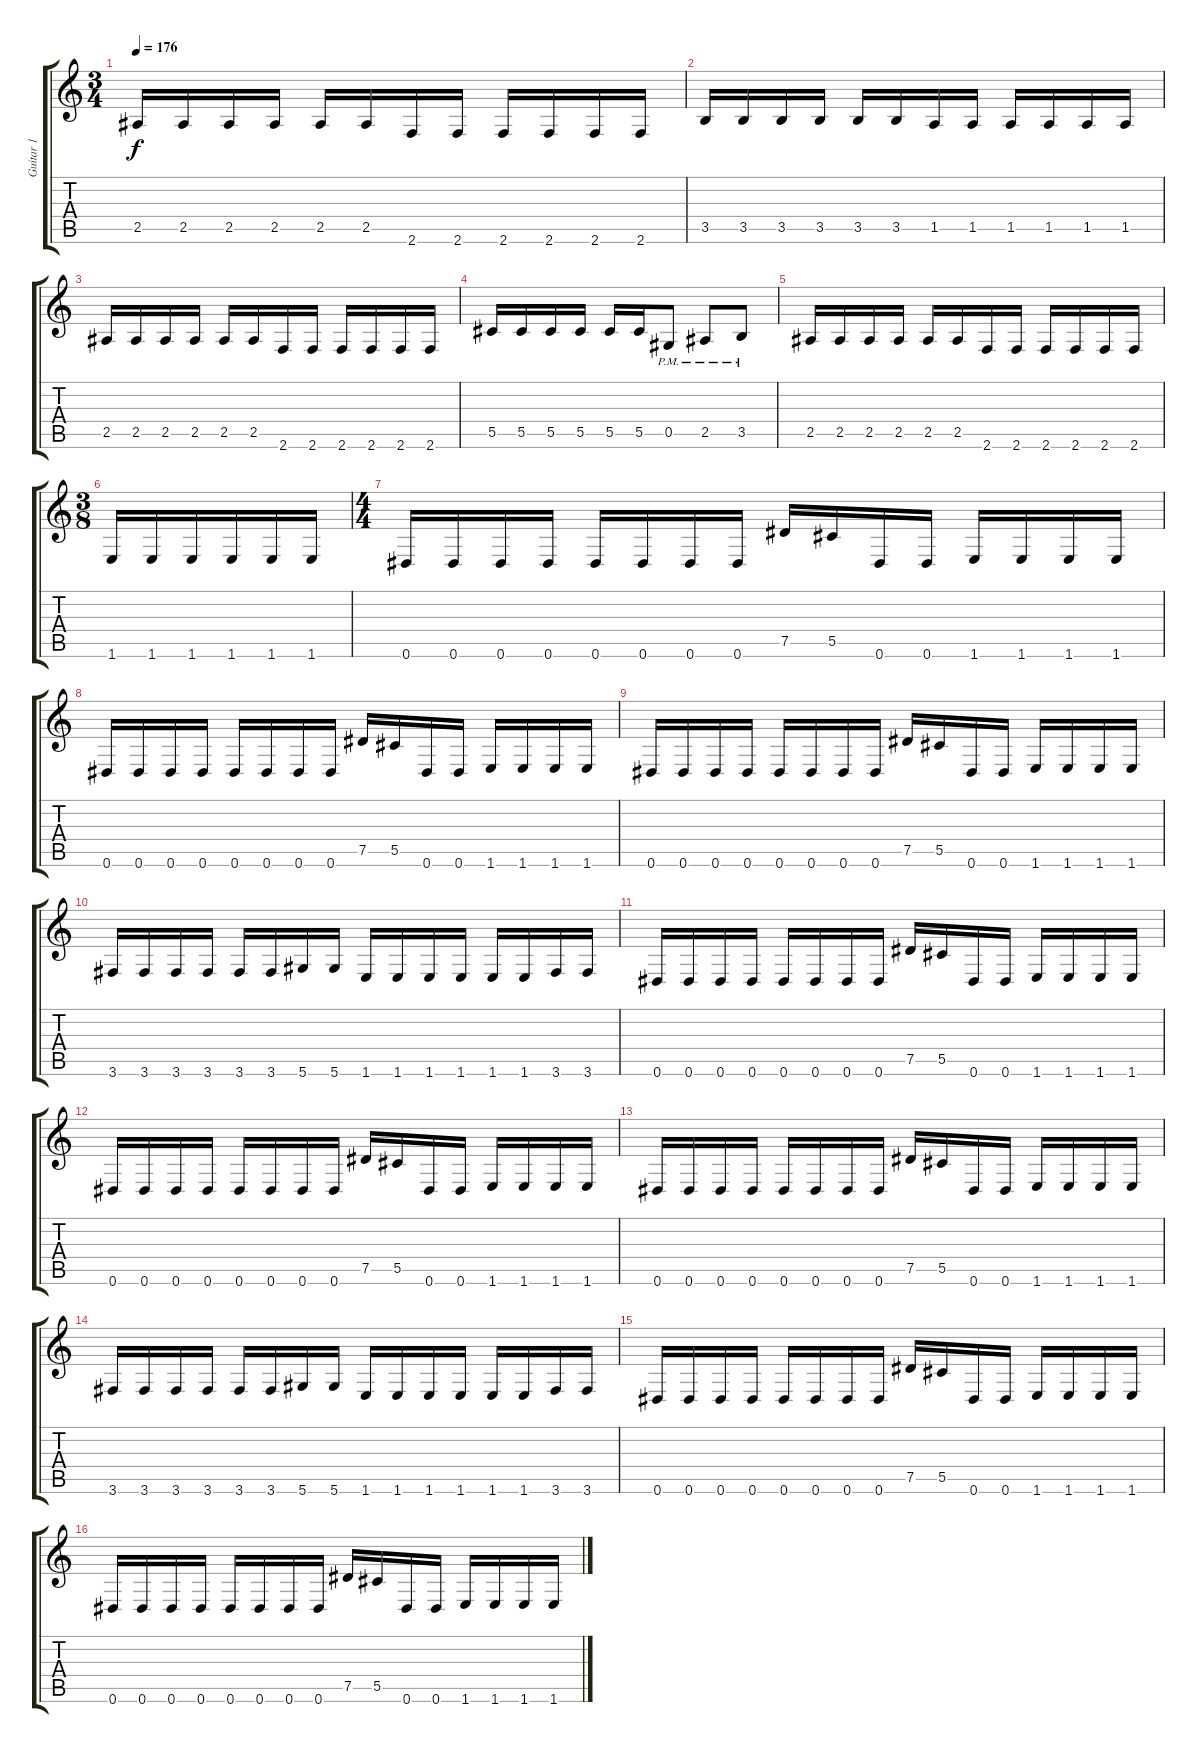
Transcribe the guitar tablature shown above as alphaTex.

\track ("Guitar 1" "Guitar 1") {instrument distortionguitar}
\staff {score tabs}
\tuning (Eb4 Bb3 Gb3 Db3 Ab2 Eb2) {hide}
\ts (3 4)
\tempo 176
\clef g2
\ks c
2.5.16{dy f} 2.5.16 2.5.16 2.5.16 2.5.16 2.5.16 2.6.16 2.6.16 2.6.16 2.6.16 2.6.16 2.6.16 |
3.5.16 3.5.16 3.5.16 3.5.16 3.5.16 3.5.16 1.5.16 1.5.16 1.5.16 1.5.16 1.5.16 1.5.16 |
2.5.16 2.5.16 2.5.16 2.5.16 2.5.16 2.5.16 2.6.16 2.6.16 2.6.16 2.6.16 2.6.16 2.6.16 |
5.5.16 5.5.16 5.5.16 5.5.16 5.5.16 5.5.16 0.5{pm}.8 2.5{pm}.8 3.5{pm}.8 |
2.5.16 2.5.16 2.5.16 2.5.16 2.5.16 2.5.16 2.6.16 2.6.16 2.6.16 2.6.16 2.6.16 2.6.16 |
\ts (3 8)
1.6.16 1.6.16 1.6.16 1.6.16 1.6.16 1.6.16 |
\ts (4 4)
0.6.16 0.6.16 0.6.16 0.6.16 0.6.16 0.6.16 0.6.16 0.6.16 7.5.16 5.5.16 0.6.16 0.6.16 1.6.16 1.6.16 1.6.16 1.6.16 |
0.6.16 0.6.16 0.6.16 0.6.16 0.6.16 0.6.16 0.6.16 0.6.16 7.5.16 5.5.16 0.6.16 0.6.16 1.6.16 1.6.16 1.6.16 1.6.16 |
0.6.16 0.6.16 0.6.16 0.6.16 0.6.16 0.6.16 0.6.16 0.6.16 7.5.16 5.5.16 0.6.16 0.6.16 1.6.16 1.6.16 1.6.16 1.6.16 |
3.6.16 3.6.16 3.6.16 3.6.16 3.6.16 3.6.16 5.6.16 5.6.16 1.6.16 1.6.16 1.6.16 1.6.16 1.6.16 1.6.16 3.6.16 3.6.16 |
0.6.16 0.6.16 0.6.16 0.6.16 0.6.16 0.6.16 0.6.16 0.6.16 7.5.16 5.5.16 0.6.16 0.6.16 1.6.16 1.6.16 1.6.16 1.6.16 |
0.6.16 0.6.16 0.6.16 0.6.16 0.6.16 0.6.16 0.6.16 0.6.16 7.5.16 5.5.16 0.6.16 0.6.16 1.6.16 1.6.16 1.6.16 1.6.16 |
0.6.16 0.6.16 0.6.16 0.6.16 0.6.16 0.6.16 0.6.16 0.6.16 7.5.16 5.5.16 0.6.16 0.6.16 1.6.16 1.6.16 1.6.16 1.6.16 |
3.6.16 3.6.16 3.6.16 3.6.16 3.6.16 3.6.16 5.6.16 5.6.16 1.6.16 1.6.16 1.6.16 1.6.16 1.6.16 1.6.16 3.6.16 3.6.16 |
0.6.16 0.6.16 0.6.16 0.6.16 0.6.16 0.6.16 0.6.16 0.6.16 7.5.16 5.5.16 0.6.16 0.6.16 1.6.16 1.6.16 1.6.16 1.6.16 |
0.6.16 0.6.16 0.6.16 0.6.16 0.6.16 0.6.16 0.6.16 0.6.16 7.5.16 5.5.16 0.6.16 0.6.16 1.6.16 1.6.16 1.6.16 1.6.16
